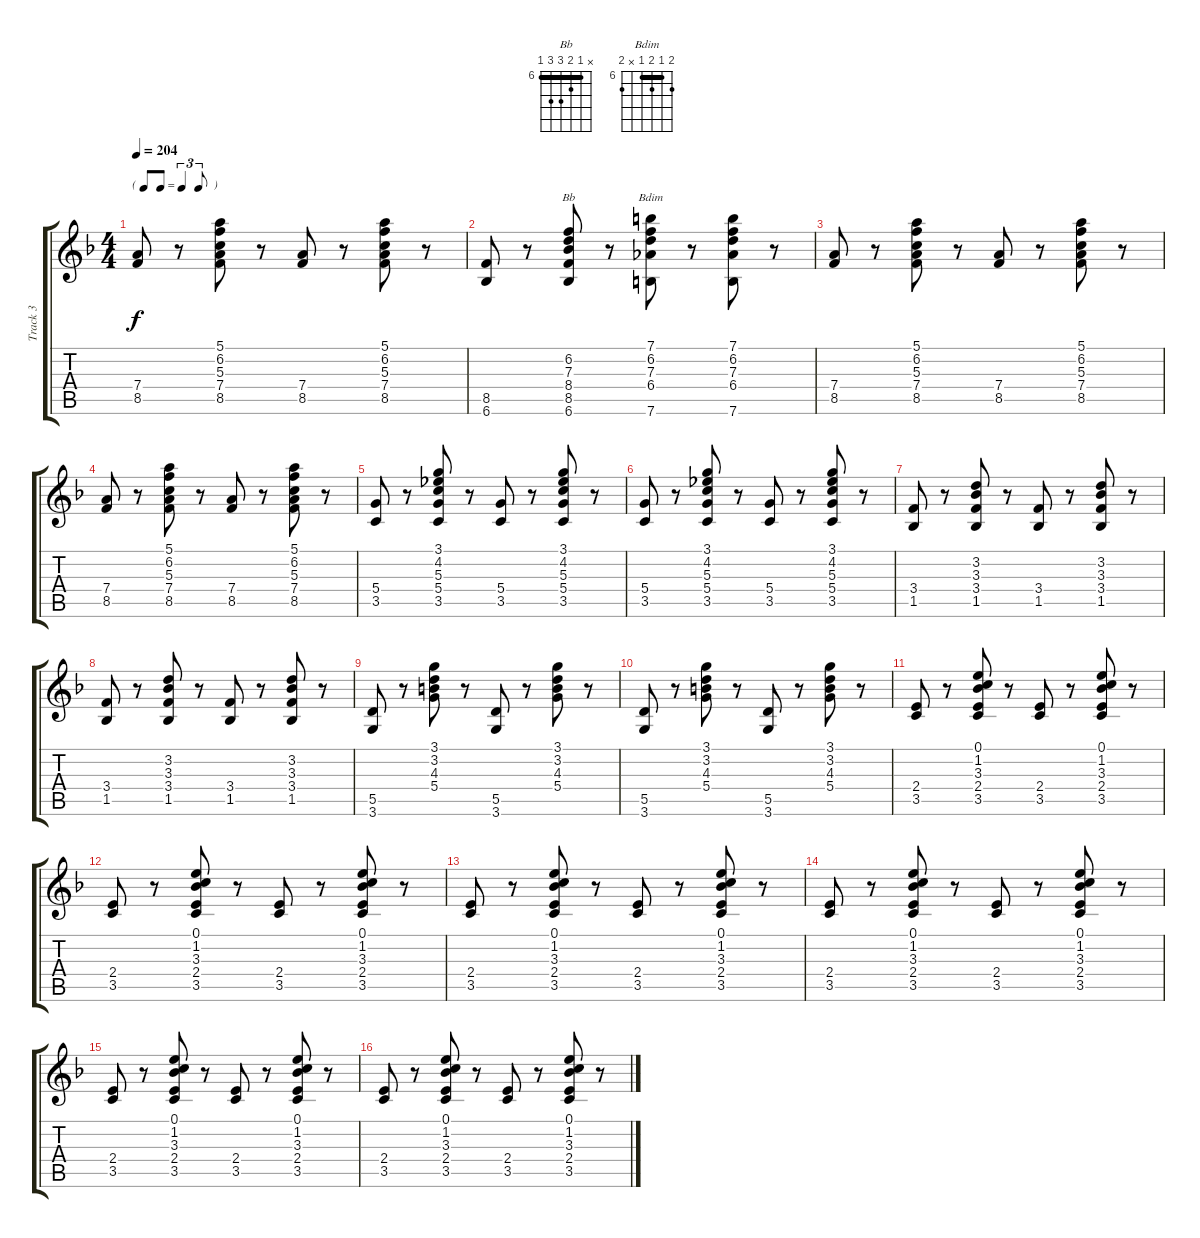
\track ("Track 3" "Track 3") {instrument acousticguitarsteel}
\staff {score tabs}
\tuning (E4 B3 G3 D3 A2 E2) {hide}
\chord ("Bb" x 6 7 8 8 6) {firstfret 6 barre 6}
\chord ("Bdim" 7 6 7 6 x 7) {firstfret 6 barre 6}
\ts (4 4)
\tf triplet8th
\tempo 204
\clef g2
\ks f
(7.4 8.5).8{dy f} r.8 (5.1 6.2 5.3 7.4 8.5).8 r.8 (7.4 8.5).8 r.8 (5.1 6.2 5.3 7.4 8.5).8 r.8 |
(8.5 6.6).8 r.8 (6.2 7.3 8.4 8.5 6.6).8{ch "Bb"} r.8 (7.1 6.2 7.3 6.4 7.6).8{ch "Bdim"} r.8 (7.1 6.2 7.3 6.4 7.6).8 r.8 |
(7.4 8.5).8 r.8 (5.1 6.2 5.3 7.4 8.5).8 r.8 (7.4 8.5).8 r.8 (5.1 6.2 5.3 7.4 8.5).8 r.8 |
(7.4 8.5).8 r.8 (5.1 6.2 5.3 7.4 8.5).8 r.8 (7.4 8.5).8 r.8 (5.1 6.2 5.3 7.4 8.5).8 r.8 |
(5.4 3.5).8 r.8 (3.1 4.2 5.3 5.4 3.5).8 r.8 (5.4 3.5).8 r.8 (3.1 4.2 5.3 5.4 3.5).8 r.8 |
(5.4 3.5).8 r.8 (3.1 4.2 5.3 5.4 3.5).8 r.8 (5.4 3.5).8 r.8 (3.1 4.2 5.3 5.4 3.5).8 r.8 |
(3.4 1.5).8 r.8 (3.2 3.3 3.4 1.5).8 r.8 (3.4 1.5).8 r.8 (3.2 3.3 3.4 1.5).8 r.8 |
(3.4 1.5).8 r.8 (3.2 3.3 3.4 1.5).8 r.8 (3.4 1.5).8 r.8 (3.2 3.3 3.4 1.5).8 r.8 |
(5.5 3.6).8 r.8 (3.1 3.2 4.3 5.4).8 r.8 (5.5 3.6).8 r.8 (3.1 3.2 4.3 5.4).8 r.8 |
(5.5 3.6).8 r.8 (3.1 3.2 4.3 5.4).8 r.8 (5.5 3.6).8 r.8 (3.1 3.2 4.3 5.4).8 r.8 |
(2.4 3.5).8 r.8 (0.1 1.2 3.3 2.4 3.5).8 r.8 (2.4 3.5).8 r.8 (0.1 1.2 3.3 2.4 3.5).8 r.8 |
(2.4 3.5).8 r.8 (0.1 1.2 3.3 2.4 3.5).8 r.8 (2.4 3.5).8 r.8 (0.1 1.2 3.3 2.4 3.5).8 r.8 |
(2.4 3.5).8 r.8 (0.1 1.2 3.3 2.4 3.5).8 r.8 (2.4 3.5).8 r.8 (0.1 1.2 3.3 2.4 3.5).8 r.8 |
(2.4 3.5).8 r.8 (0.1 1.2 3.3 2.4 3.5).8 r.8 (2.4 3.5).8 r.8 (0.1 1.2 3.3 2.4 3.5).8 r.8 |
(2.4 3.5).8 r.8 (0.1 1.2 3.3 2.4 3.5).8 r.8 (2.4 3.5).8 r.8 (0.1 1.2 3.3 2.4 3.5).8 r.8 |
(2.4 3.5).8 r.8 (0.1 1.2 3.3 2.4 3.5).8 r.8 (2.4 3.5).8 r.8 (0.1 1.2 3.3 2.4 3.5).8 r.8
